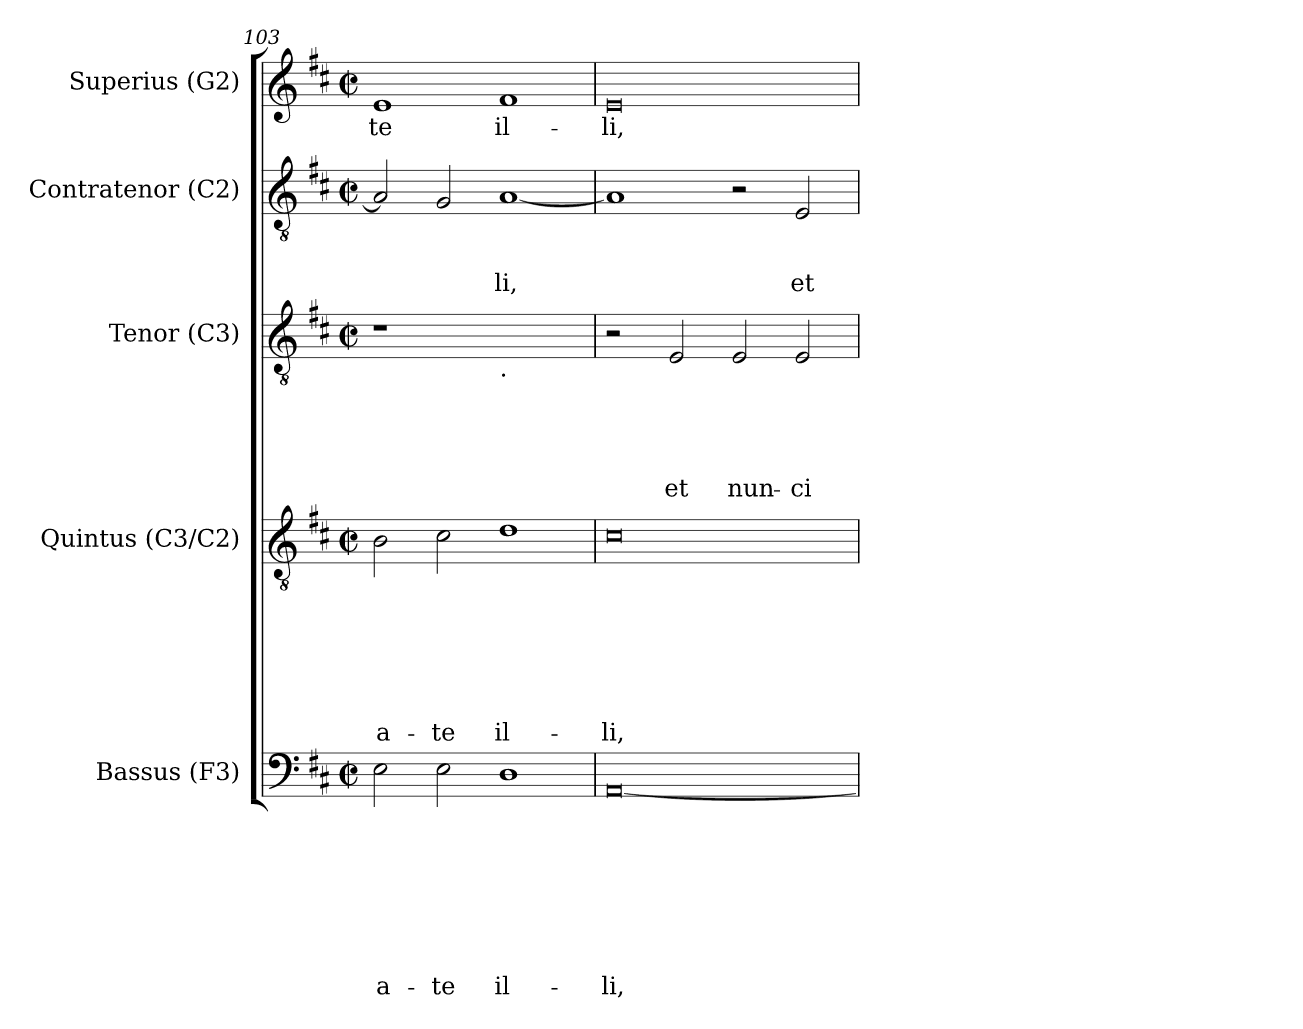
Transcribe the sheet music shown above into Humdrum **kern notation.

**kern	**text	**text	**text	**text	**text	**text	**text	**text	**kern	**text	**text	**text	**text	**text	**text	**text	**kern	**text	**text	**text	**text	**text	**kern	**text	**text	**text	**kern	**text
*part5	*part5	*part5	*part5	*part5	*part5	*part5	*part5	*part5	*part4	*part4	*part4	*part4	*part4	*part4	*part4	*part4	*part3	*part3	*part3	*part3	*part3	*part3	*part2	*part2	*part2	*part2	*part1	*part1
*staff5	*staff5	*staff5	*staff5	*staff5	*staff5	*staff5	*staff5	*staff5	*staff4	*staff4	*staff4	*staff4	*staff4	*staff4	*staff4	*staff4	*staff3	*staff3	*staff3	*staff3	*staff3	*staff3	*staff2	*staff2	*staff2	*staff2	*staff1	*staff1
*I"Bassus (F3)	*	*	*	*	*	*	*	*	*I"Quintus (C3/C2)	*	*	*	*	*	*	*	*I"Tenor (C3)	*	*	*	*	*	*I"Contratenor (C2)	*	*	*	*I"Superius (G2)	*
*I'B.	*	*	*	*	*	*	*	*	*I'Q.	*	*	*	*	*	*	*	*I'T.	*	*	*	*	*	*I'Ct.	*	*	*	*I'S.	*
*clefF4	*	*	*	*	*	*	*	*	*clefGv2	*	*	*	*	*	*	*	*clefGv2	*	*	*	*	*	*clefGv2	*	*	*	*clefG2	*
*k[f#c#]	*	*	*	*	*	*	*	*	*k[f#c#]	*	*	*	*	*	*	*	*k[f#c#]	*	*	*	*	*	*k[f#c#]	*	*	*	*k[f#c#]	*
*D:	*	*	*	*	*	*	*	*	*D:	*	*	*	*	*	*	*	*D:	*	*	*	*	*	*D:	*	*	*	*D:	*
*M2/2	*	*	*	*	*	*	*	*	*M2/2	*	*	*	*	*	*	*	*M2/2	*	*	*	*	*	*M2/2	*	*	*	*M2/2	*
*met(c|)	*	*	*	*	*	*	*	*	*met(c|)	*	*	*	*	*	*	*	*met(c|)	*	*	*	*	*	*met(c|)	*	*	*	*met(c|)	*
=103	=103	=103	=103	=103	=103	=103	=103	=103	=103	=103	=103	=103	=103	=103	=103	=103	=103	=103	=103	=103	=103	=103	=103	=103	=103	=103	=103	=103
!	!	!	!	!	!	!	!	!LO:LY:b	!	!	!	!	!	!	!	!LO:LY:b	!	!	!	!	!	!	!	!	!	!	!	!LO:LY:b
2E\	.	.	.	.	.	.	.	-a-	2B\	.	.	.	.	.	.	-a-	1r	.	.	.	.	.	2A/]	.	.	.	1e	-te
!	!	!	!	!	!	!	!	!LO:LY:b	!	!	!	!	!	!	!	!LO:LY:b	!	!	!	!	!	!	!	!	!	!	!	!
2E\	.	.	.	.	.	.	.	-te	2c#\	.	.	.	.	.	.	-te	.	.	.	.	.	.	2G/	.	.	.	.	.
!	!	!	!	!	!	!	!	!	!	!	!	!	!	!	!	!	!LO:TX:b:t=.	!	!	!	!	!	!	!	!	!	!	!
!	!	!	!	!	!	!	!	!LO:LY:b:rj	!	!	!	!	!	!	!	!LO:LY:b:rj	!	!	!	!	!	!	!	!	!	!LO:LY:b	!	!LO:LY:b:rj
1D	.	.	.	.	.	.	.	il-	1d	.	.	.	.	.	.	il-	1ryy	.	.	.	.	.	[<1A	.	.	-li,	1f#	il-
=104	=104	=104	=104	=104	=104	=104	=104	=104	=104	=104	=104	=104	=104	=104	=104	=104	=104	=104	=104	=104	=104	=104	=104	=104	=104	=104	=104	=104
!	!	!	!	!	!	!	!	!LO:LY:b:rj	!	!	!	!	!	!	!	!LO:LY:b:rj	!	!	!	!	!	!	!	!	!	!	!	!LO:LY:b:rj
[<0AA	.	.	.	.	.	.	.	-li,	0c#	.	.	.	.	.	.	-li,	2r	.	.	.	.	.	1A]	.	.	.	0e	-li,
!	!	!	!	!	!	!	!	!	!	!	!	!	!	!	!	!	!	!	!	!	!	!LO:LY:b	!	!	!	!	!	!
.	.	.	.	.	.	.	.	.	.	.	.	.	.	.	.	.	2E/	.	.	.	.	et	.	.	.	.	.	.
!	!	!	!	!	!	!	!	!	!	!	!	!	!	!	!	!	!	!	!	!	!	!LO:LY:b	!	!	!	!	!	!
.	.	.	.	.	.	.	.	.	.	.	.	.	.	.	.	.	2E/	.	.	.	.	nun-	2r	.	.	.	.	.
!	!	!	!	!	!	!	!	!	!	!	!	!	!	!	!	!	!	!	!	!	!	!LO:LY:b	!	!	!	!LO:LY:b	!	!
.	.	.	.	.	.	.	.	.	.	.	.	.	.	.	.	.	2E/	.	.	.	.	-ci-	2E/	.	.	et	.	.
=	=	=	=	=	=	=	=	=	=	=	=	=	=	=	=	=	=	=	=	=	=	=	=	=	=	=	=	=
*-	*-	*-	*-	*-	*-	*-	*-	*-	*-	*-	*-	*-	*-	*-	*-	*-	*-	*-	*-	*-	*-	*-	*-	*-	*-	*-	*-	*-
